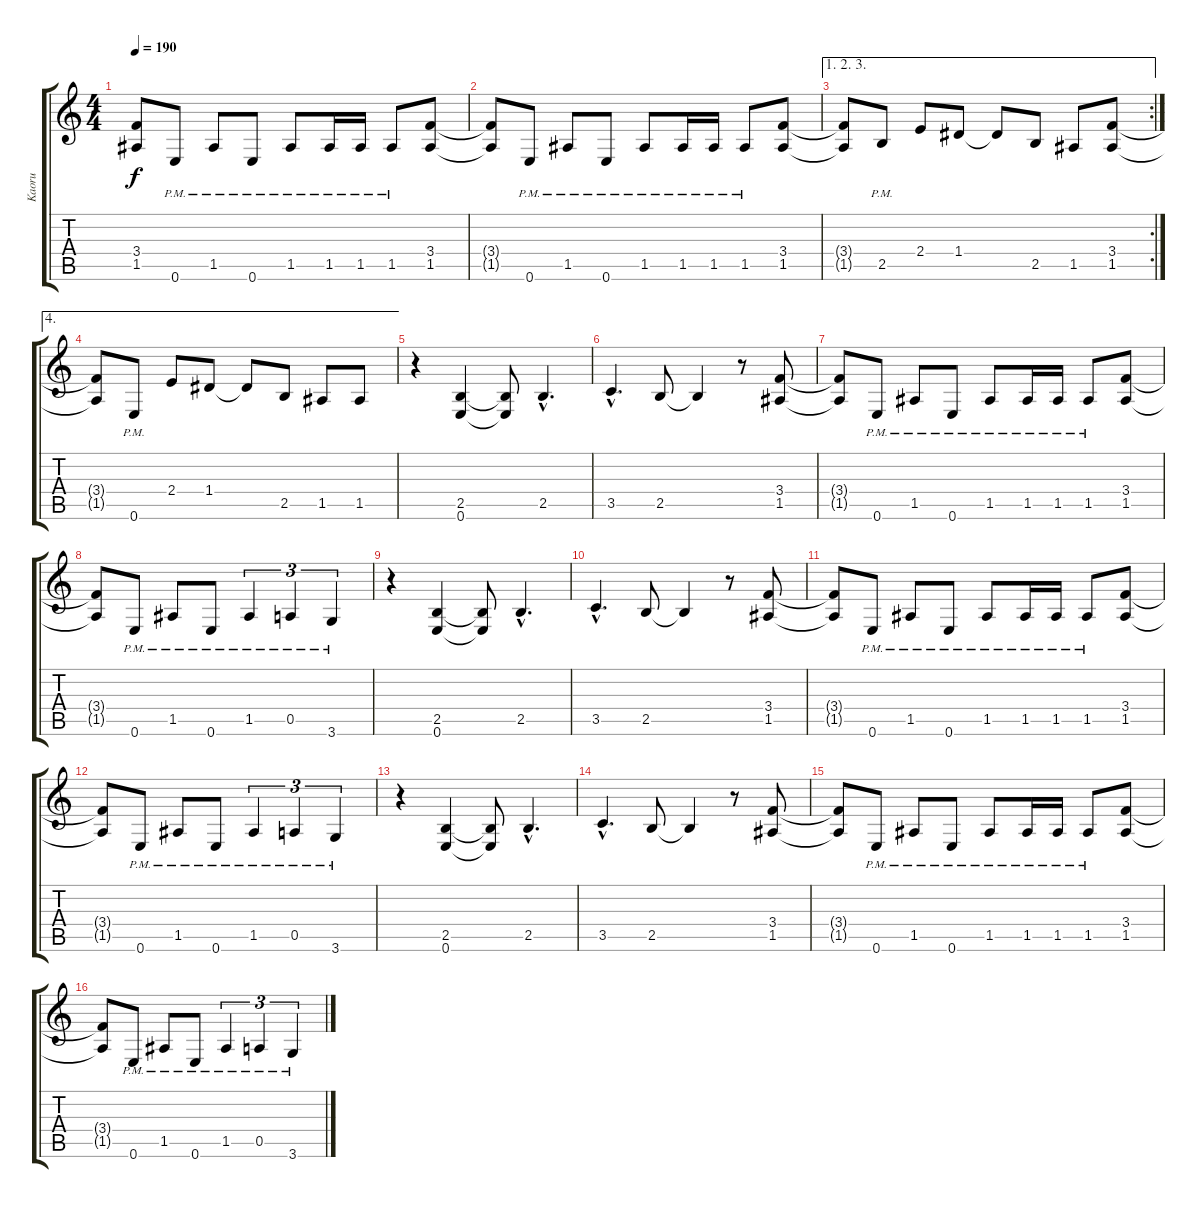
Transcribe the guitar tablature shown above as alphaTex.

\track ("Kaoru" "Kaoru") {instrument overdrivenguitar}
\staff {score tabs}
\tuning (E4 B3 G3 D3 A2 E2) {hide}
\ts (4 4)
\tempo 190
\clef g2
\ks c
(3.4{t} 1.5{t}).8{dy f} 0.6{pm}.8 1.5{pm}.8 0.6{pm}.8 1.5{pm}.8 1.5{pm}.16 1.5{pm}.16 1.5{pm}.8 (3.4 1.5).8 |
(3.4{t} 1.5{t}).8 0.6{pm}.8 1.5{pm}.8 0.6{pm}.8 1.5{pm}.8 1.5{pm}.16 1.5{pm}.16 1.5{pm}.8 (3.4 1.5).8 |
\ae (1 2 3)
\rc 2
(3.4{t} 1.5{t}).8 2.5{pm}.8 2.4.8 1.4.8 1.4{t}.8 2.5.8 1.5.8 (3.4 1.5).8 |
\ae 4
(3.4{t} 1.5{t}).8 0.6{pm}.8 2.4.8 1.4.8 1.4{t}.8 2.5.8 1.5.8 1.5.8 |
r.4 (2.5 0.6).4 (2.5{t} 0.6{t}).8 2.5{hac}.4{d} |
3.5{hac}.4{d} 2.5.8 2.5{t}.4 r.8 (3.4 1.5).8 |
(3.4{t} 1.5{t}).8 0.6{pm}.8 1.5{pm}.8 0.6{pm}.8 1.5{pm}.8 1.5{pm}.16 1.5{pm}.16 1.5{pm}.8 (3.4 1.5).8 |
(3.4{t} 1.5{t}).8 0.6{pm}.8 1.5{pm}.8 0.6{pm}.8 1.5{pm}.4{tu (3 2)} 0.5{pm}.4{tu (3 2)} 3.6{pm}.4{tu (3 2)} |
r.4 (2.5 0.6).4 (2.5{t} 0.6{t}).8 2.5{hac}.4{d} |
3.5{hac}.4{d} 2.5.8 2.5{t}.4 r.8 (3.4 1.5).8 |
(3.4{t} 1.5{t}).8 0.6{pm}.8 1.5{pm}.8 0.6{pm}.8 1.5{pm}.8 1.5{pm}.16 1.5{pm}.16 1.5{pm}.8 (3.4 1.5).8 |
(3.4{t} 1.5{t}).8 0.6{pm}.8 1.5{pm}.8 0.6{pm}.8 1.5{pm}.4{tu (3 2)} 0.5{pm}.4{tu (3 2)} 3.6{pm}.4{tu (3 2)} |
r.4 (2.5 0.6).4 (2.5{t} 0.6{t}).8 2.5{hac}.4{d} |
3.5{hac}.4{d} 2.5.8 2.5{t}.4 r.8 (3.4 1.5).8 |
(3.4{t} 1.5{t}).8 0.6{pm}.8 1.5{pm}.8 0.6{pm}.8 1.5{pm}.8 1.5{pm}.16 1.5{pm}.16 1.5{pm}.8 (3.4 1.5).8 |
(3.4{t} 1.5{t}).8 0.6{pm}.8 1.5{pm}.8 0.6{pm}.8 1.5{pm}.4{tu (3 2)} 0.5{pm}.4{tu (3 2)} 3.6{pm}.4{tu (3 2)}
